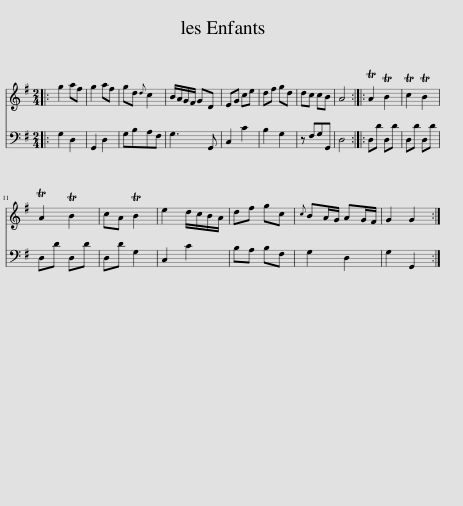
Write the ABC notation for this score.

X:1
%%score 1 2
L:1/8
M:2/4
I:linebreak $
K:G
V:1 treble
V:2 bass
V:1
|: g2 af | g2 af | gd{d} c2 | B/A/G/F/ GD | EG ce | %5
 df gd | dc cB | A4 :: TA2 TB2 | Tc2 TB2 |$ %10
 TA2 TB2 | cA TB2 | e2 d/c/B/A/ | df gc |{c} BA/G/ AG/F/ | %15
 G2 G2 :| %16
V:2
|: G,2 D,2 | G,,2 D,2 | G,B,A,F, | G,3 G,, | C,2 C2 | %5
 B,2 G,2 | z F,G,G,, | D,4 :: D,D D,D | D,D D,D |$ %10
 D,D D,D | D,D G,2 | C,2 C2 | B,A, B,F, | G,2 D,2 | %15
 G,2 G,,2 :| %16
